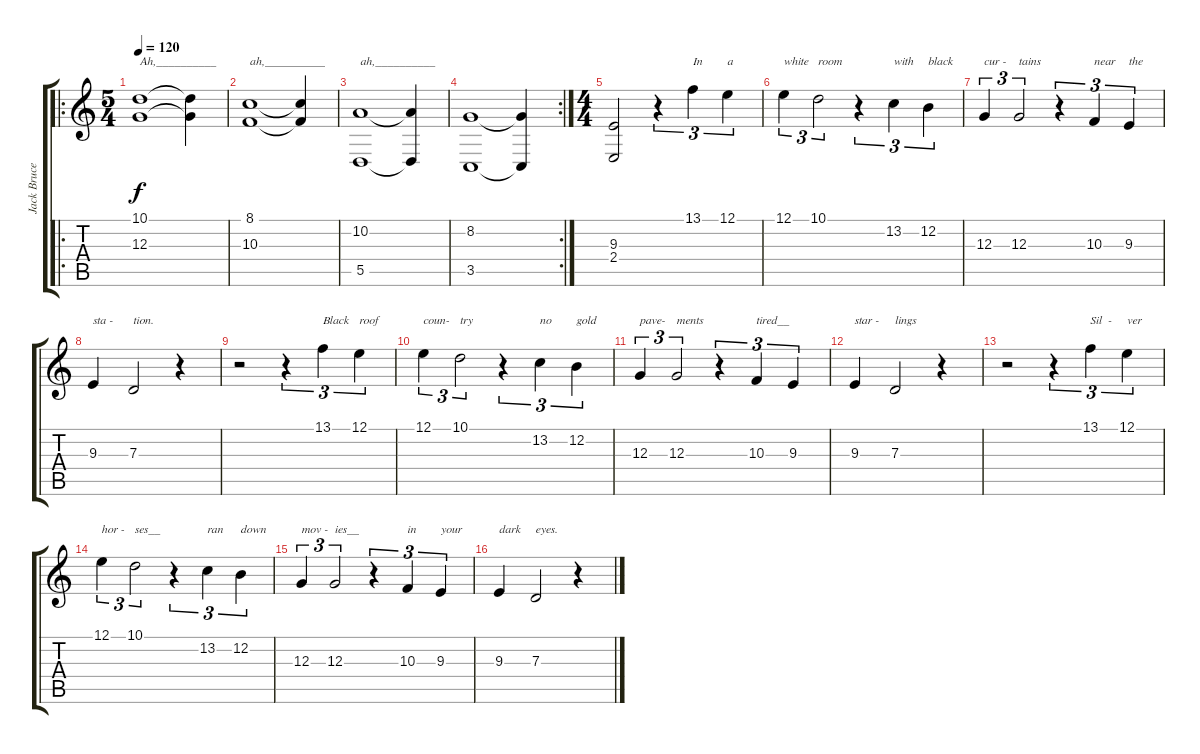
\track ("Jack Bruce (Vocals)" "Jack Bruce") {instrument lead2sawtooth}
\staff {score tabs}
\tuning (E4 B3 G3 D3 A2 E2) {hide}
\ro
\ts (5 4)
\tempo 120
\clef g2
\ks c
(10.1 12.3).1{txt "Ah,__________" dy f instrument choiraahs} (10.1{t} 12.3{t}).4 |
(8.1 10.3).1{txt "ah,__________"} (8.1{t} 10.3{t}).4 |
(10.2 5.5).1{txt "ah,__________"} (10.2{t} 5.5{t}).4 |
\rc 2
(8.2 3.5).1 (8.2{t} 3.5{t}).4 |
\ts (4 4)
(9.3 2.4).2{instrument choiraahs} r.4{tu (3 2) instrument lead2sawtooth} 13.1.4{tu (3 2) txt "In"} 12.1.4{tu (3 2) txt "a"} |
12.1.4{tu (3 2) txt "white"} 10.1.2{tu (3 2) txt "room"} r.4{tu (3 2)} 13.2.4{tu (3 2) txt "with"} 12.2.4{tu (3 2) txt "black"} |
12.3.4{tu (3 2) txt "cur -"} 12.3.2{tu (3 2) txt "tains"} r.4{tu (3 2)} 10.3.4{tu (3 2) txt "near"} 9.3.4{tu (3 2) txt "the"} |
9.3.4{txt "sta -"} 7.3.2{txt "tion."} r.4 |
r.2 r.4{tu (3 2)} 13.1.4{tu (3 2) txt "Black"} 12.1.4{tu (3 2) txt "roof"} |
12.1.4{tu (3 2) txt "coun-"} 10.1.2{tu (3 2) txt "try"} r.4{tu (3 2)} 13.2.4{tu (3 2) txt "no"} 12.2.4{tu (3 2) txt "gold"} |
12.3.4{tu (3 2) txt "pave-"} 12.3.2{tu (3 2) txt "ments"} r.4{tu (3 2)} 10.3.4{tu (3 2) txt "tired__"} 9.3.4{tu (3 2)} |
9.3.4{txt "star -"} 7.3.2{txt "lings"} r.4 |
r.2 r.4{tu (3 2)} 13.1.4{tu (3 2) txt "Sil  -"} 12.1.4{tu (3 2) txt "ver"} |
12.1.4{tu (3 2) txt "hor -"} 10.1.2{tu (3 2) txt "ses__"} r.4{tu (3 2)} 13.2.4{tu (3 2) txt "ran"} 12.2.4{tu (3 2) txt "down"} |
12.3.4{tu (3 2) txt "mov -"} 12.3.2{tu (3 2) txt "ies__"} r.4{tu (3 2)} 10.3.4{tu (3 2) txt "in"} 9.3.4{tu (3 2) txt "your"} |
9.3.4{txt "dark"} 7.3.2{txt "eyes."} r.4
